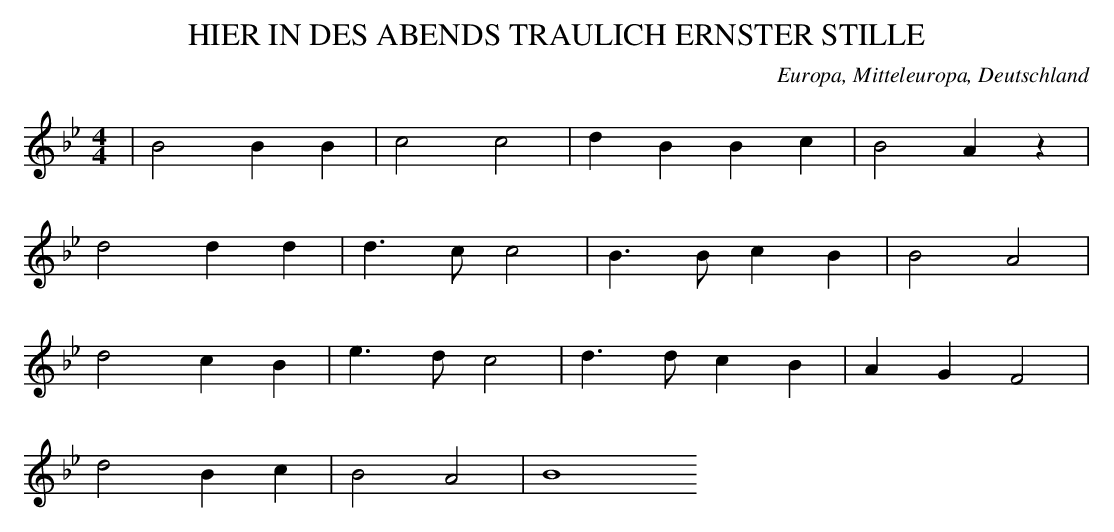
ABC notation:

X:1
T: HIER IN DES ABENDS TRAULICH ERNSTER STILLE
O: Europa, Mitteleuropa, Deutschland
M: 4/4
L: 1/8
K: Bb
 | B4B2B2 | c4c4 | d2B2B2c2 | B4A2z2 |
d4d2d2 | d3cc4 | B3Bc2B2 | B4A4 |
d4c2B2 | e3dc4 | d3dc2B2 | A2G2F4 |
d4B2c2 | B4A4 | B8
